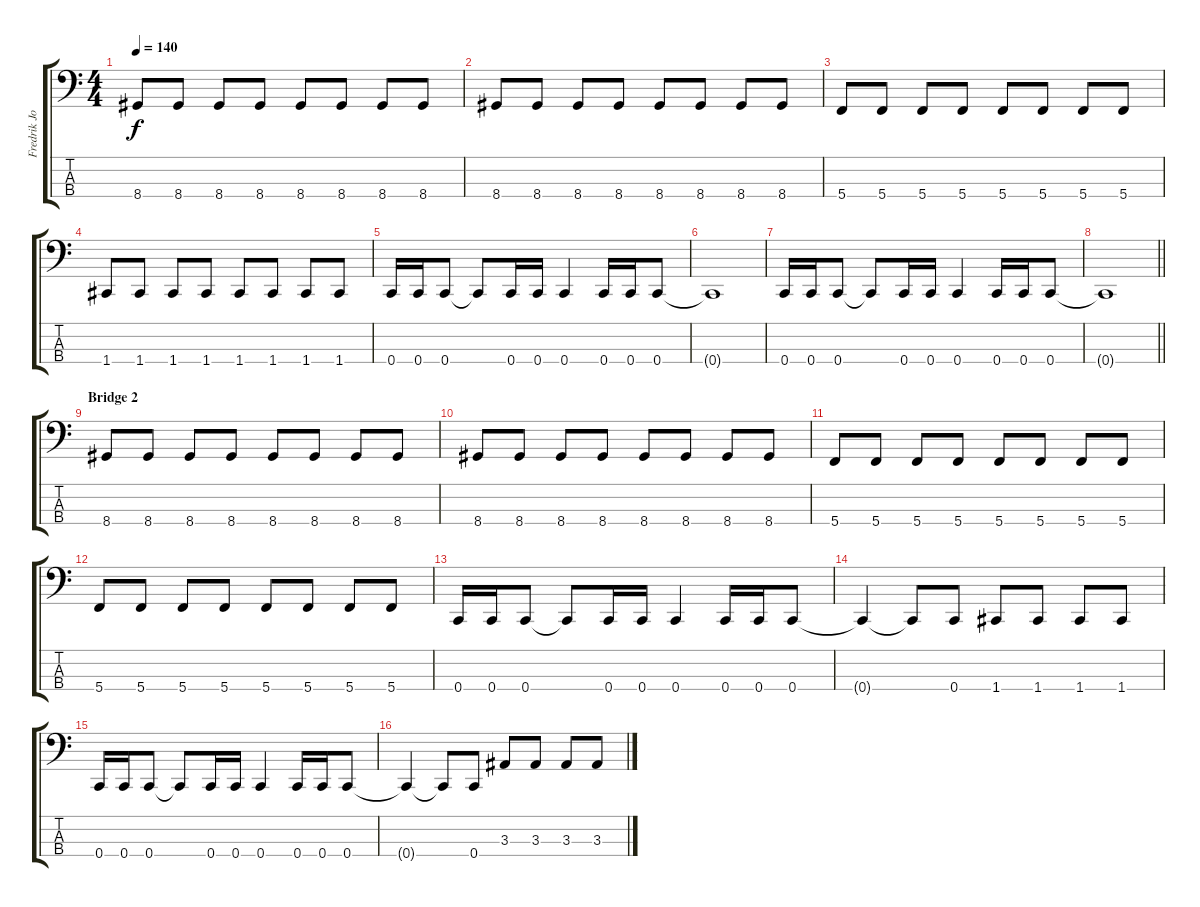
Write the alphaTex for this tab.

\track ("Fredrik Johansson " "Fredrik Jo") {instrument electricbassfinger}
\staff {score tabs}
\tuning (F2 C2 G1 C1) {hide}
\ts (4 4)
\tempo 140
\clef f4
\ks c
8.4.8{dy f} 8.4.8 8.4.8 8.4.8 8.4.8 8.4.8 8.4.8 8.4.8 |
8.4.8 8.4.8 8.4.8 8.4.8 8.4.8 8.4.8 8.4.8 8.4.8 |
5.4.8 5.4.8 5.4.8 5.4.8 5.4.8 5.4.8 5.4.8 5.4.8 |
1.4.8 1.4.8 1.4.8 1.4.8 1.4.8 1.4.8 1.4.8 1.4.8 |
0.4.16 0.4.16 0.4.8 0.4{t}.8 0.4.16 0.4.16 0.4.4 0.4.16 0.4.16 0.4.8 |
0.4{t}.1 |
0.4.16 0.4.16 0.4.8 0.4{t}.8 0.4.16 0.4.16 0.4.4 0.4.16 0.4.16 0.4.8 |
\barLineRight lightlight
0.4{t}.1 |
\section ("" "Bridge 2")
8.4.8 8.4.8 8.4.8 8.4.8 8.4.8 8.4.8 8.4.8 8.4.8 |
8.4.8 8.4.8 8.4.8 8.4.8 8.4.8 8.4.8 8.4.8 8.4.8 |
5.4.8 5.4.8 5.4.8 5.4.8 5.4.8 5.4.8 5.4.8 5.4.8 |
5.4.8 5.4.8 5.4.8 5.4.8 5.4.8 5.4.8 5.4.8 5.4.8 |
0.4.16 0.4.16 0.4.8 0.4{t}.8 0.4.16 0.4.16 0.4.4 0.4.16 0.4.16 0.4.8 |
0.4{t}.4 0.4{t}.8 0.4.8 1.4.8 1.4.8 1.4.8 1.4.8 |
0.4.16 0.4.16 0.4.8 0.4{t}.8 0.4.16 0.4.16 0.4.4 0.4.16 0.4.16 0.4.8 |
0.4{t}.4 0.4{t}.8 0.4.8 3.3.8 3.3.8 3.3.8 3.3.8
